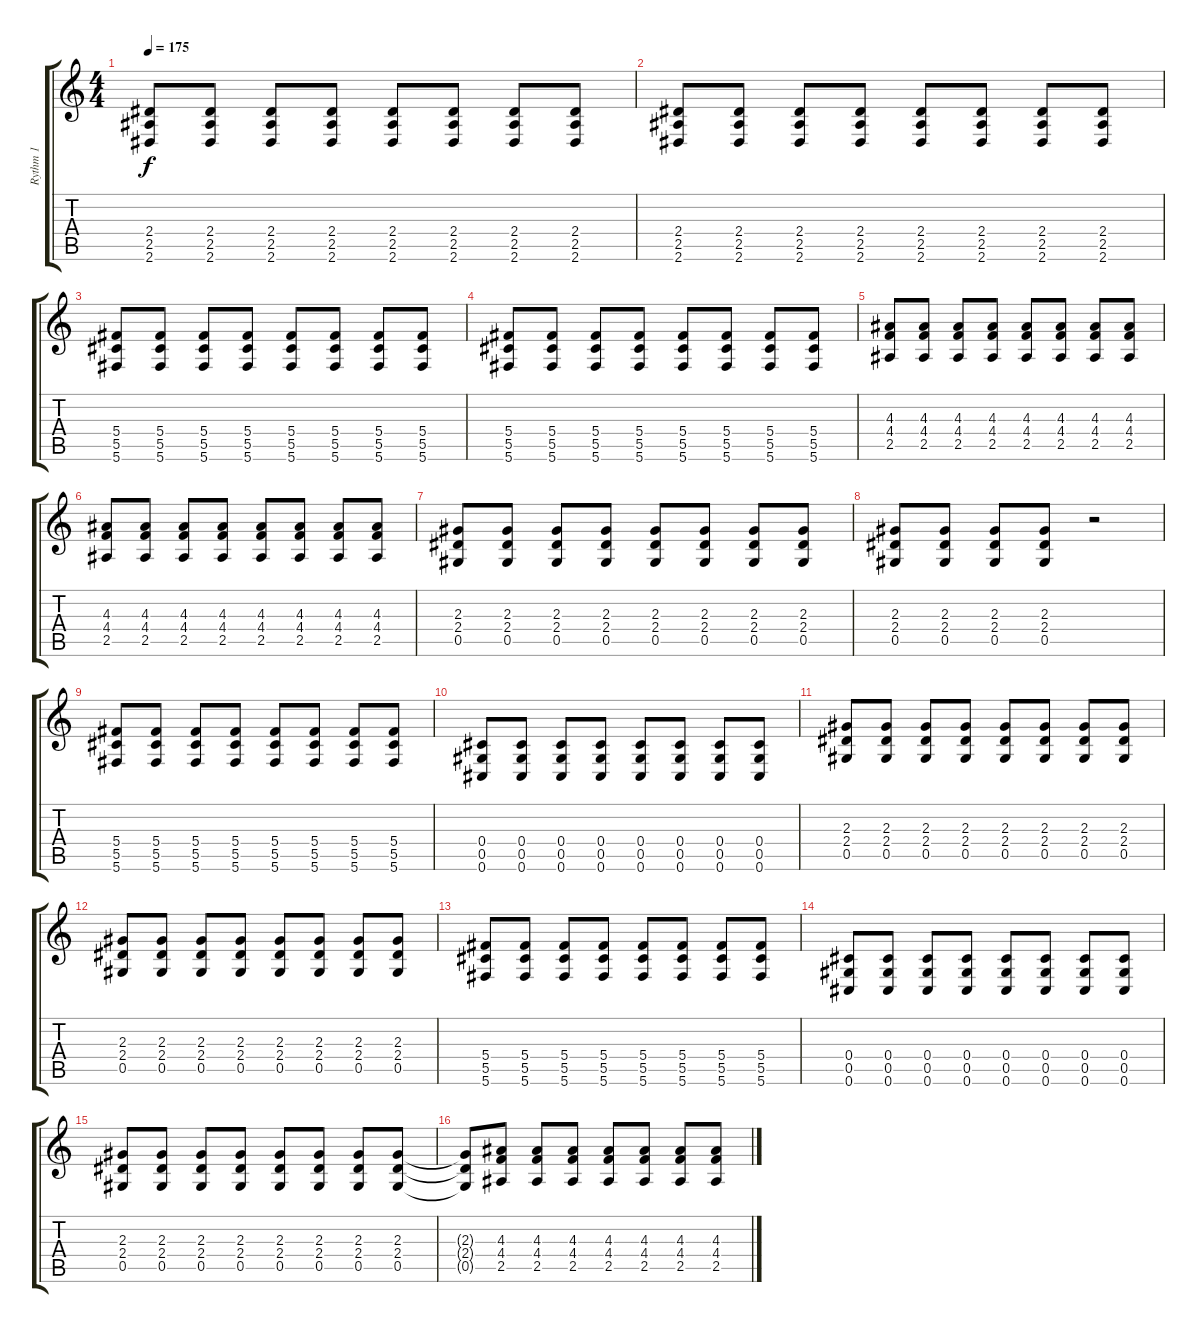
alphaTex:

\track ("Rythm 1" "Rythm 1") {instrument distortionguitar}
\staff {score tabs}
\tuning (Eb4 Bb3 Gb3 Db3 Ab2 Db2) {hide}
\ts (4 4)
\tempo 175
\clef g2
\ks c
(2.4 2.5 2.6).8{dy f} (2.4 2.5 2.6).8 (2.4 2.5 2.6).8 (2.4 2.5 2.6).8 (2.4 2.5 2.6).8 (2.4 2.5 2.6).8 (2.4 2.5 2.6).8 (2.4 2.5 2.6).8 |
(2.4 2.5 2.6).8 (2.4 2.5 2.6).8 (2.4 2.5 2.6).8 (2.4 2.5 2.6).8 (2.4 2.5 2.6).8 (2.4 2.5 2.6).8 (2.4 2.5 2.6).8 (2.4 2.5 2.6).8 |
(5.4 5.5 5.6).8 (5.4 5.5 5.6).8 (5.4 5.5 5.6).8 (5.4 5.5 5.6).8 (5.4 5.5 5.6).8 (5.4 5.5 5.6).8 (5.4 5.5 5.6).8 (5.4 5.5 5.6).8 |
(5.4 5.5 5.6).8 (5.4 5.5 5.6).8 (5.4 5.5 5.6).8 (5.4 5.5 5.6).8 (5.4 5.5 5.6).8 (5.4 5.5 5.6).8 (5.4 5.5 5.6).8 (5.4 5.5 5.6).8 |
(4.3 4.4 2.5).8 (4.3 4.4 2.5).8 (4.3 4.4 2.5).8 (4.3 4.4 2.5).8 (4.3 4.4 2.5).8 (4.3 4.4 2.5).8 (4.3 4.4 2.5).8 (4.3 4.4 2.5).8 |
(4.3 4.4 2.5).8 (4.3 4.4 2.5).8 (4.3 4.4 2.5).8 (4.3 4.4 2.5).8 (4.3 4.4 2.5).8 (4.3 4.4 2.5).8 (4.3 4.4 2.5).8 (4.3 4.4 2.5).8 |
(2.3 2.4 0.5).8 (2.3 2.4 0.5).8 (2.3 2.4 0.5).8 (2.3 2.4 0.5).8 (2.3 2.4 0.5).8 (2.3 2.4 0.5).8 (2.3 2.4 0.5).8 (2.3 2.4 0.5).8 |
(2.3 2.4 0.5).8 (2.3 2.4 0.5).8 (2.3 2.4 0.5).8 (2.3 2.4 0.5).8 r.2 |
(5.4 5.5 5.6).8 (5.4 5.5 5.6).8 (5.4 5.5 5.6).8 (5.4 5.5 5.6).8 (5.4 5.5 5.6).8 (5.4 5.5 5.6).8 (5.4 5.5 5.6).8 (5.4 5.5 5.6).8 |
(0.4 0.5 0.6).8 (0.4 0.5 0.6).8 (0.4 0.5 0.6).8 (0.4 0.5 0.6).8 (0.4 0.5 0.6).8 (0.4 0.5 0.6).8 (0.4 0.5 0.6).8 (0.4 0.5 0.6).8 |
(2.3 2.4 0.5).8 (2.3 2.4 0.5).8 (2.3 2.4 0.5).8 (2.3 2.4 0.5).8 (2.3 2.4 0.5).8 (2.3 2.4 0.5).8 (2.3 2.4 0.5).8 (2.3 2.4 0.5).8 |
(2.3 2.4 0.5).8 (2.3 2.4 0.5).8 (2.3 2.4 0.5).8 (2.3 2.4 0.5).8 (2.3 2.4 0.5).8 (2.3 2.4 0.5).8 (2.3 2.4 0.5).8 (2.3 2.4 0.5).8 |
(5.4 5.5 5.6).8 (5.4 5.5 5.6).8 (5.4 5.5 5.6).8 (5.4 5.5 5.6).8 (5.4 5.5 5.6).8 (5.4 5.5 5.6).8 (5.4 5.5 5.6).8 (5.4 5.5 5.6).8 |
(0.4 0.5 0.6).8 (0.4 0.5 0.6).8 (0.4 0.5 0.6).8 (0.4 0.5 0.6).8 (0.4 0.5 0.6).8 (0.4 0.5 0.6).8 (0.4 0.5 0.6).8 (0.4 0.5 0.6).8 |
(2.3 2.4 0.5).8 (2.3 2.4 0.5).8 (2.3 2.4 0.5).8 (2.3 2.4 0.5).8 (2.3 2.4 0.5).8 (2.3 2.4 0.5).8 (2.3 2.4 0.5).8 (2.3 2.4 0.5).8 |
(2.3{t} 2.4{t} 0.5{t}).8 (4.3 4.4 2.5).8 (4.3 4.4 2.5).8 (4.3 4.4 2.5).8 (4.3 4.4 2.5).8 (4.3 4.4 2.5).8 (4.3 4.4 2.5).8 (4.3 4.4 2.5).8
